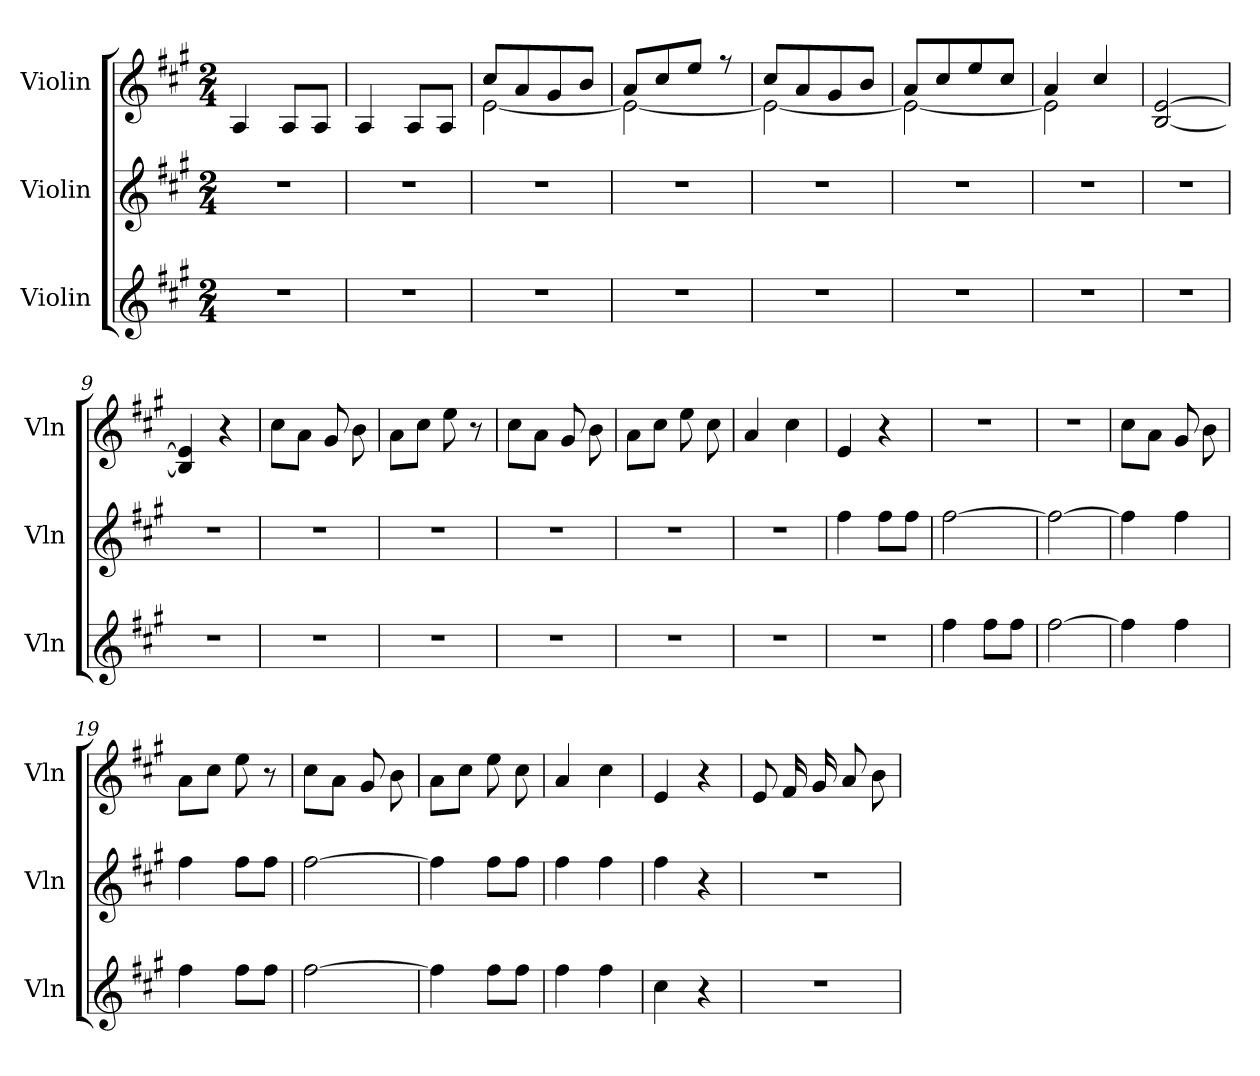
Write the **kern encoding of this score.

**kern	**kern	**kern
*part3	*part2	*part1
*staff3	*staff2	*staff1
*I"Violin	*I"Violin	*I"Violin
*I'Vln	*I'Vln	*I'Vln
*clefG2	*clefG2	*clefG2
*k[f#c#g#]	*k[f#c#g#]	*k[f#c#g#]
*M2/4	*M2/4	*M2/4
=1	=1	=1
2r	2r	4A/
.	.	8A/L
.	.	8A/J
=2	=2	=2
2r	2r	4A/
.	.	8A/L
.	.	8A/J
=3	=3	=3
*	*	*^
2r	2r	8cc#/L	[2e\
.	.	8a/	.
.	.	8g#/	.
.	.	8b/J	.
=4	=4	=4	=4
2r	2r	8a/L	2e\_
.	.	8cc#/	.
.	.	8ee/J	.
.	.	8r	.
=5	=5	=5	=5
2r	2r	8cc#/L	2e\_
.	.	8a/	.
.	.	8g#/	.
.	.	8b/J	.
=6	=6	=6	=6
2r	2r	8a/L	2e\_
.	.	8cc#/	.
.	.	8ee/	.
.	.	8cc#/J	.
=7	=7	=7	=7
2r	2r	4a/	2e\]
.	.	4cc#/	.
*	*	*v	*v
=8	=8	=8
2r	2r	[2B/ [2e/
=9	=9	=9
2r	2r	4B]/ 4e]/
.	.	4r
!!LO:LB:g=z
=10	=10	=10
2r	2r	8cc#\L
.	.	8a\J
.	.	8g#/
.	.	8b\
=11	=11	=11
2r	2r	8a\L
.	.	8cc#\J
.	.	8ee\
.	.	8r
=12	=12	=12
2r	2r	8cc#\L
.	.	8a\J
.	.	8g#/
.	.	8b\
=13	=13	=13
2r	2r	8a\L
.	.	8cc#\J
.	.	8ee\
.	.	8cc#\
=14	=14	=14
2r	2r	4a/
.	.	4cc#\
=15	=15	=15
2r	4ff#\	4e/
.	8ff#\L	4r
.	8ff#\J	.
=16	=16	=16
4ff#\	[2ff#\	2r
8ff#\L	.	.
8ff#\J	.	.
=17	=17	=17
[2ff#\	2ff#\_	2r
=18	=18	=18
4ff#\]	4ff#\]	8cc#\L
.	.	8a\J
4ff#\	4ff#\	8g#/
.	.	8b\
!!LO:LB:g=z
=19	=19	=19
4ff#\	4ff#\	8a\L
.	.	8cc#\J
8ff#\L	8ff#\L	8ee\
8ff#\J	8ff#\J	8r
=20	=20	=20
[2ff#\	[2ff#\	8cc#\L
.	.	8a\J
.	.	8g#/
.	.	8b\
=21	=21	=21
4ff#\]	4ff#\]	8a\L
.	.	8cc#\J
8ff#\L	8ff#\L	8ee\
8ff#\J	8ff#\J	8cc#\
=22	=22	=22
4ff#\	4ff#\	4a/
4ff#\	4ff#\	4cc#\
=23	=23	=23
4cc#\	4ff#\	4e/
4r	4r	4r
=24	=24	=24
2r	2r	8e/
.	.	16f#/
.	.	16g#/
.	.	8a/
.	.	8b\
=	=	=
*-	*-	*-
